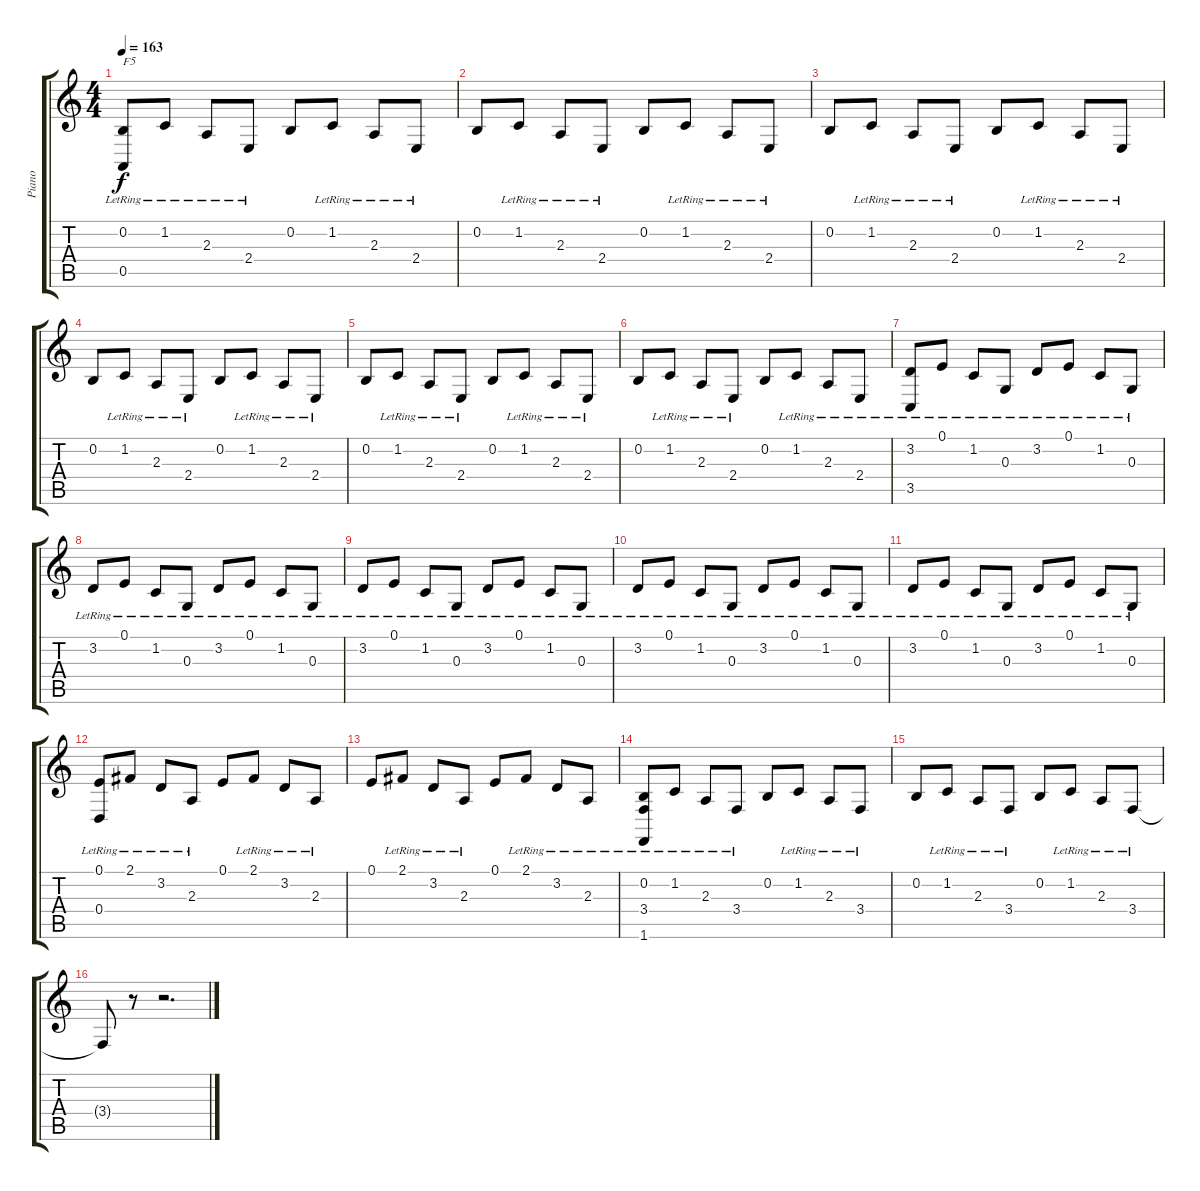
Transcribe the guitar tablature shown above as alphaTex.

\track ("Piano" "Piano") {instrument acousticgrandpiano}
\staff {score tabs}
\tuning (E4 B3 G3 D3 A2 E2) {hide}
\ts (4 4)
\tempo 163
\clef g2
\ks c
(0.2 0.5{lr}).8{txt "F5" dy f instrument acousticgrandpiano} 1.2{lr}.8 2.3{lr}.8 2.4{lr}.8 0.2.8 1.2{lr}.8 2.3{lr}.8 2.4{lr}.8 |
0.2.8 1.2{lr}.8 2.3{lr}.8 2.4{lr}.8 0.2.8 1.2{lr}.8 2.3{lr}.8 2.4{lr}.8 |
0.2.8 1.2{lr}.8 2.3{lr}.8 2.4{lr}.8 0.2.8 1.2{lr}.8 2.3{lr}.8 2.4{lr}.8 |
0.2.8 1.2{lr}.8 2.3{lr}.8 2.4{lr}.8 0.2.8 1.2{lr}.8 2.3{lr}.8 2.4{lr}.8 |
0.2.8 1.2{lr}.8 2.3{lr}.8 2.4{lr}.8 0.2.8 1.2{lr}.8 2.3{lr}.8 2.4{lr}.8 |
0.2.8 1.2{lr}.8 2.3{lr}.8 2.4{lr}.8 0.2.8 1.2{lr}.8 2.3{lr}.8 2.4{lr}.8 |
(3.2{lr} 3.5{lr}).8 0.1{lr}.8 1.2{lr}.8 0.3{lr}.8 3.2{lr}.8 0.1{lr}.8 1.2{lr}.8 0.3{lr}.8 |
3.2{lr}.8 0.1{lr}.8 1.2{lr}.8 0.3{lr}.8 3.2{lr}.8 0.1{lr}.8 1.2{lr}.8 0.3{lr}.8 |
3.2{lr}.8 0.1{lr}.8 1.2{lr}.8 0.3{lr}.8 3.2{lr}.8 0.1{lr}.8 1.2{lr}.8 0.3{lr}.8 |
3.2{lr}.8 0.1{lr}.8 1.2{lr}.8 0.3{lr}.8 3.2{lr}.8 0.1{lr}.8 1.2{lr}.8 0.3{lr}.8 |
3.2{lr}.8 0.1{lr}.8 1.2{lr}.8 0.3{lr}.8 3.2{lr}.8 0.1{lr}.8 1.2{lr}.8 0.3{lr}.8 |
(0.1 0.4{lr}).8 2.1{lr}.8 3.2{lr}.8 2.3{lr}.8 0.1.8 2.1{lr}.8 3.2{lr}.8 2.3{lr}.8 |
0.1.8 2.1{lr}.8 3.2{lr}.8 2.3{lr}.8 0.1.8 2.1{lr}.8 3.2{lr}.8 2.3{lr}.8 |
(0.2 3.4{lr} 1.6{lr}).8 1.2{lr}.8 2.3{lr}.8 3.4{lr}.8 0.2.8 1.2{lr}.8 2.3{lr}.8 3.4{lr}.8 |
0.2.8 1.2{lr}.8 2.3{lr}.8 3.4{lr}.8 0.2.8 1.2{lr}.8 2.3{lr}.8 3.4{lr}.8 |
3.4{t}.8 r.8 r.2{d}
